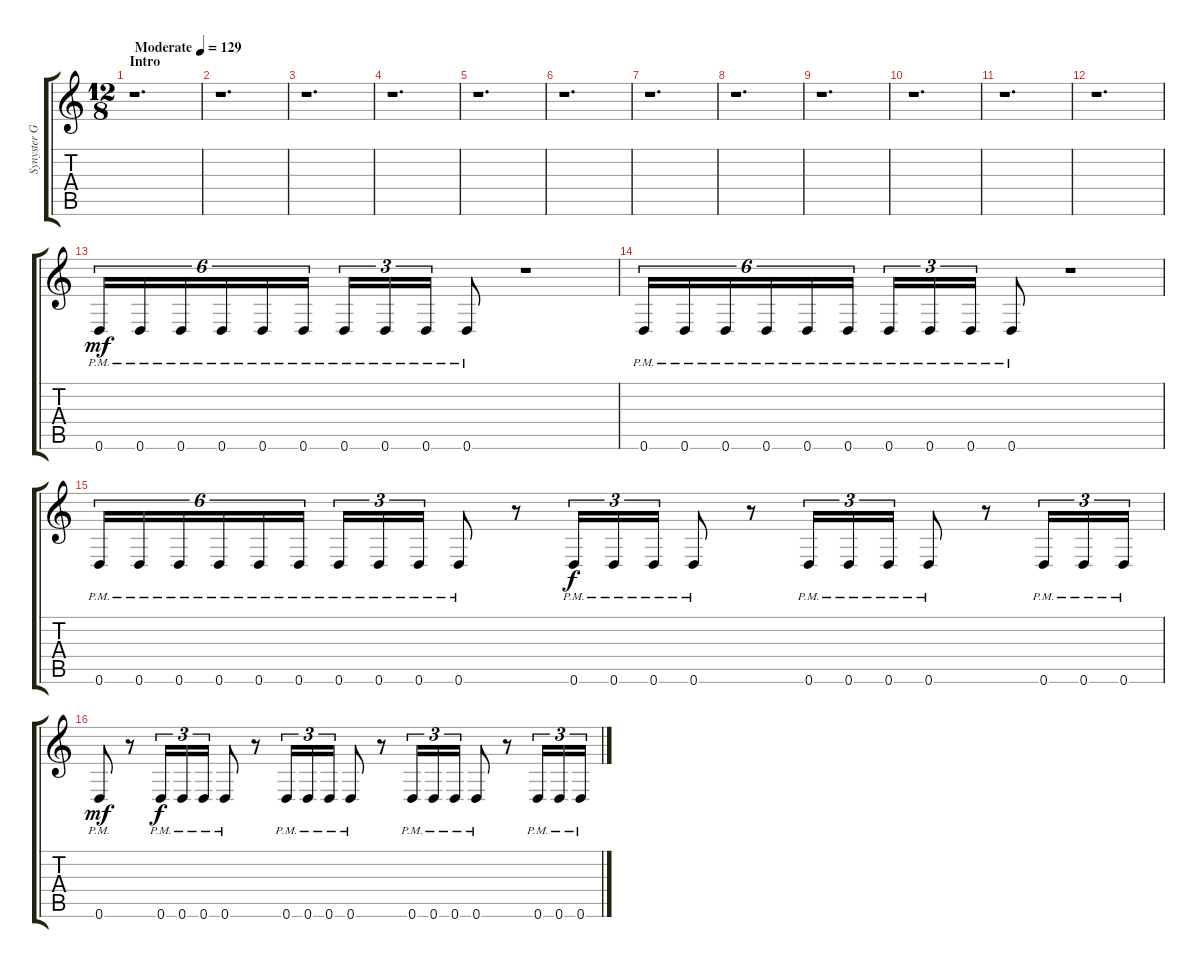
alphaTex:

\track ("Synyster Gates (Rhythm)" "Synyster G") {instrument distortionguitar}
\staff {score tabs}
\tuning (E4 B3 G3 D3 A2 D2) {hide}
\ts (12 8)
\section ("" "Intro")
\tempo (129 "Moderate")
\clef g2
\ks c
r.1{d dy mf instrument distortionguitar} |
r.1{d} |
r.1{d} |
r.1{d} |
r.1{d} |
r.1{d} |
r.1{d} |
r.1{d} |
r.1{d} |
r.1{d} |
r.1{d} |
r.1{d} |
0.6{pm}.16{tu (6 4)} 0.6{pm}.16{tu (6 4)} 0.6{pm}.16{tu (6 4)} 0.6{pm}.16{tu (6 4)} 0.6{pm}.16{tu (6 4)} 0.6{pm}.16{tu (6 4)} 0.6{pm}.16{tu (3 2)} 0.6{pm}.16{tu (3 2)} 0.6{pm}.16{tu (3 2)} 0.6{pm}.8 r.1 |
0.6{pm}.16{tu (6 4)} 0.6{pm}.16{tu (6 4)} 0.6{pm}.16{tu (6 4)} 0.6{pm}.16{tu (6 4)} 0.6{pm}.16{tu (6 4)} 0.6{pm}.16{tu (6 4)} 0.6{pm}.16{tu (3 2)} 0.6{pm}.16{tu (3 2)} 0.6{pm}.16{tu (3 2)} 0.6{pm}.8 r.1 |
0.6{pm}.16{tu (6 4)} 0.6{pm}.16{tu (6 4)} 0.6{pm}.16{tu (6 4)} 0.6{pm}.16{tu (6 4)} 0.6{pm}.16{tu (6 4)} 0.6{pm}.16{tu (6 4)} 0.6{pm}.16{tu (3 2)} 0.6{pm}.16{tu (3 2)} 0.6{pm}.16{tu (3 2)} 0.6{pm}.8 r.8 0.6{pm}.16{tu (3 2) dy f} 0.6{pm}.16{tu (3 2)} 0.6{pm}.16{tu (3 2)} 0.6{pm}.8 r.8 0.6{pm}.16{tu (3 2)} 0.6{pm}.16{tu (3 2)} 0.6{pm}.16{tu (3 2)} 0.6{pm}.8 r.8 0.6{pm}.16{tu (3 2)} 0.6{pm}.16{tu (3 2)} 0.6{pm}.16{tu (3 2)} |
0.6{pm}.8{dy mf} r.8 0.6{pm}.16{tu (3 2) dy f} 0.6{pm}.16{tu (3 2)} 0.6{pm}.16{tu (3 2)} 0.6{pm}.8 r.8 0.6{pm}.16{tu (3 2)} 0.6{pm}.16{tu (3 2)} 0.6{pm}.16{tu (3 2)} 0.6{pm}.8 r.8 0.6{pm}.16{tu (3 2)} 0.6{pm}.16{tu (3 2)} 0.6{pm}.16{tu (3 2)} 0.6{pm}.8 r.8 0.6{pm}.16{tu (3 2)} 0.6{pm}.16{tu (3 2)} 0.6{pm}.16{tu (3 2)}
